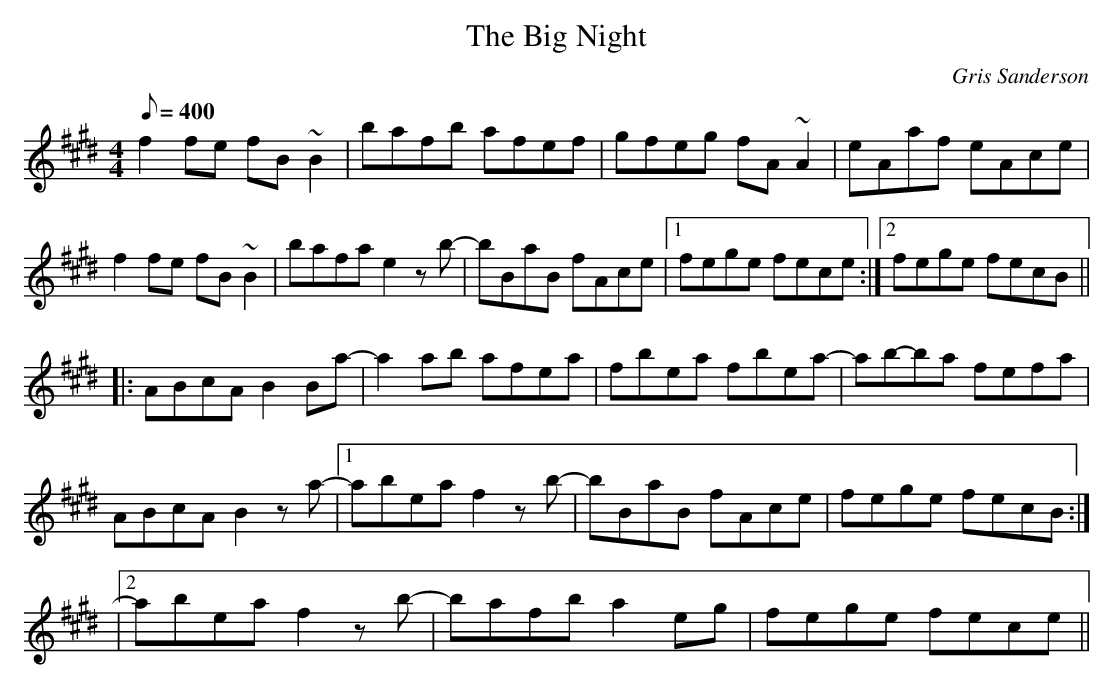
X:1
T:The Big Night
M:4/4
L:1/8
C:Gris Sanderson
Q:400
K:Bmix
f2fe fB~B2|bafb afef|gfeg fA~A2|eAaf eAce|
f2fe fB~B2|bafae2zb-|bBaB fAce|1fege fece:|2fege fecB||
|:ABcAB2Ba-|a2ab afea|fbea fbea-|ab-ba fefa|
ABcAB2za-|1abeaf2zb-|bBaB fAce|fege fecB:|
|2abeaf2zb-|bafba2eg|fege fece||
